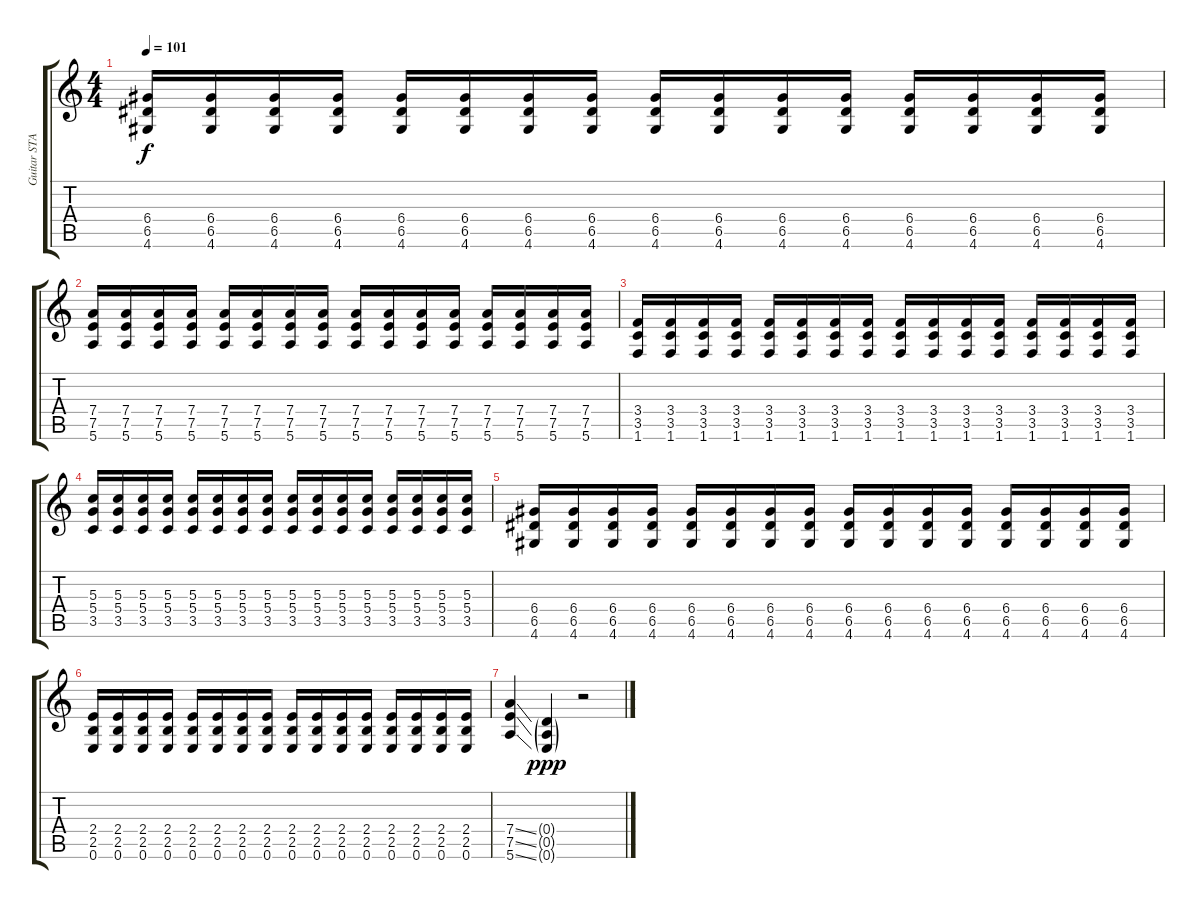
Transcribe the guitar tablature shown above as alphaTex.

\track ("Guitar STANDARD TWO" "Guitar STA") {instrument overdrivenguitar}
\staff {score tabs}
\tuning (E4 B3 G3 D3 A2 E2) {hide}
\ts (4 4)
\tempo 101
\clef g2
\ks c
(6.4 6.5 4.6).16{dy f} (6.4 6.5 4.6).16 (6.4 6.5 4.6).16 (6.4 6.5 4.6).16 (6.4 6.5 4.6).16 (6.4 6.5 4.6).16 (6.4 6.5 4.6).16 (6.4 6.5 4.6).16 (6.4 6.5 4.6).16 (6.4 6.5 4.6).16 (6.4 6.5 4.6).16 (6.4 6.5 4.6).16 (6.4 6.5 4.6).16 (6.4 6.5 4.6).16 (6.4 6.5 4.6).16 (6.4 6.5 4.6).16 |
(7.4 7.5 5.6).16 (7.4 7.5 5.6).16 (7.4 7.5 5.6).16 (7.4 7.5 5.6).16 (7.4 7.5 5.6).16 (7.4 7.5 5.6).16 (7.4 7.5 5.6).16 (7.4 7.5 5.6).16 (7.4 7.5 5.6).16 (7.4 7.5 5.6).16 (7.4 7.5 5.6).16 (7.4 7.5 5.6).16 (7.4 7.5 5.6).16 (7.4 7.5 5.6).16 (7.4 7.5 5.6).16 (7.4 7.5 5.6).16 |
(3.4 3.5 1.6).16 (3.4 3.5 1.6).16 (3.4 3.5 1.6).16 (3.4 3.5 1.6).16 (3.4 3.5 1.6).16 (3.4 3.5 1.6).16 (3.4 3.5 1.6).16 (3.4 3.5 1.6).16 (3.4 3.5 1.6).16 (3.4 3.5 1.6).16 (3.4 3.5 1.6).16 (3.4 3.5 1.6).16 (3.4 3.5 1.6).16 (3.4 3.5 1.6).16 (3.4 3.5 1.6).16 (3.4 3.5 1.6).16 |
(5.3 5.4 3.5).16 (5.3 5.4 3.5).16 (5.3 5.4 3.5).16 (5.3 5.4 3.5).16 (5.3 5.4 3.5).16 (5.3 5.4 3.5).16 (5.3 5.4 3.5).16 (5.3 5.4 3.5).16 (5.3 5.4 3.5).16 (5.3 5.4 3.5).16 (5.3 5.4 3.5).16 (5.3 5.4 3.5).16 (5.3 5.4 3.5).16 (5.3 5.4 3.5).16 (5.3 5.4 3.5).16 (5.3 5.4 3.5).16 |
(6.4 6.5 4.6).16 (6.4 6.5 4.6).16 (6.4 6.5 4.6).16 (6.4 6.5 4.6).16 (6.4 6.5 4.6).16 (6.4 6.5 4.6).16 (6.4 6.5 4.6).16 (6.4 6.5 4.6).16 (6.4 6.5 4.6).16 (6.4 6.5 4.6).16 (6.4 6.5 4.6).16 (6.4 6.5 4.6).16 (6.4 6.5 4.6).16 (6.4 6.5 4.6).16 (6.4 6.5 4.6).16 (6.4 6.5 4.6).16 |
(2.4 2.5 0.6).16 (2.4 2.5 0.6).16 (2.4 2.5 0.6).16 (2.4 2.5 0.6).16 (2.4 2.5 0.6).16 (2.4 2.5 0.6).16 (2.4 2.5 0.6).16 (2.4 2.5 0.6).16 (2.4 2.5 0.6).16 (2.4 2.5 0.6).16 (2.4 2.5 0.6).16 (2.4 2.5 0.6).16 (2.4 2.5 0.6).16 (2.4 2.5 0.6).16 (2.4 2.5 0.6).16 (2.4 2.5 0.6).16 |
(7.4{ss} 7.5{ss} 5.6{ss}).4 (0.4{g} 0.5{g} 0.6{g}).4{dy ppp} r.2
